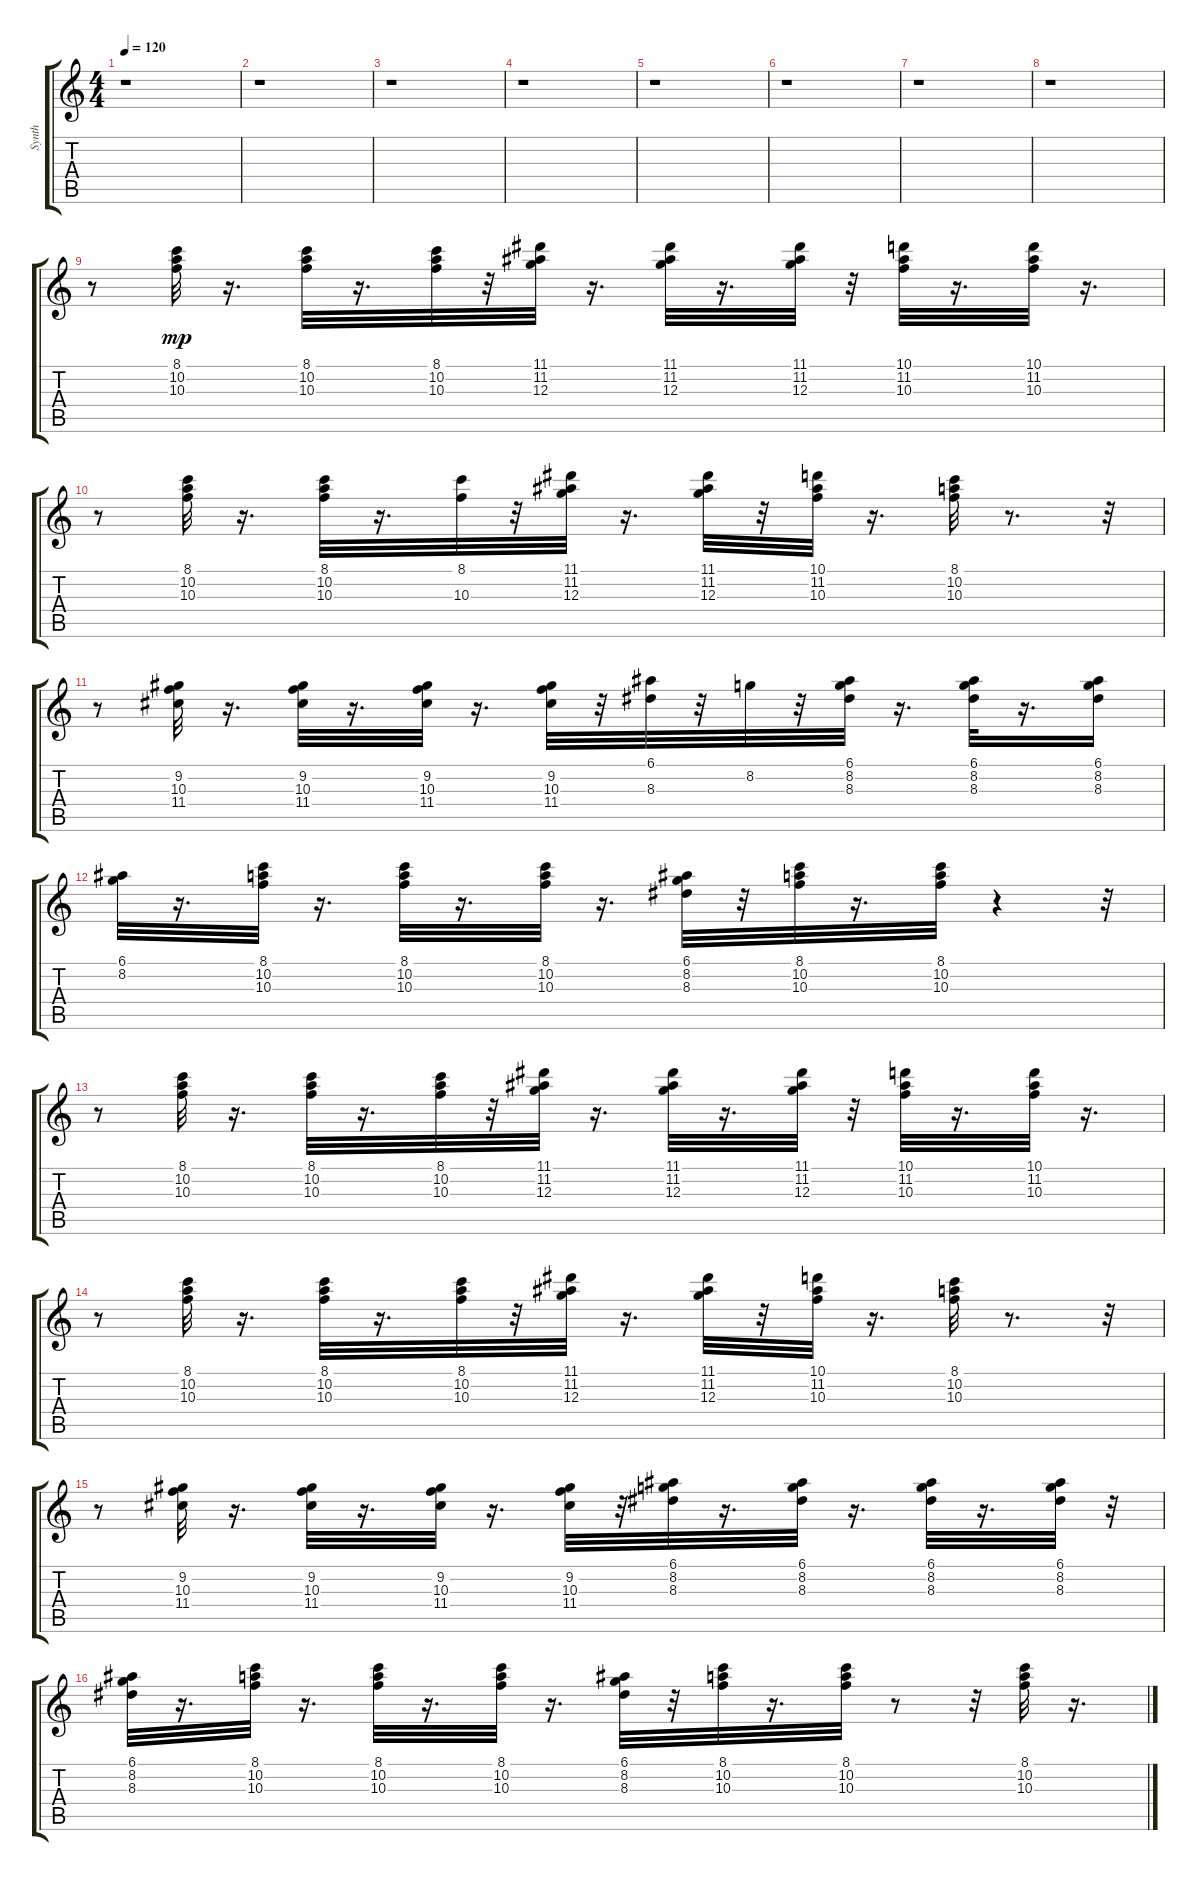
\track ("Synth" "Synth") {instrument synthbass1}
\staff {score tabs}
\tuning (E4 B3 G3 D3 A2 E2) {hide}
\ts (4 4)
\tempo 120
\clef g2
\ks c
r.1{dy mp} |
r.1 |
r.1 |
r.1 |
r.1 |
r.1 |
r.1 |
r.1 |
r.8 (8.1 10.2 10.3).32 r.16{d} (8.1 10.2 10.3).32 r.16{d} (8.1 10.2 10.3).32 r.32 (11.1 11.2 12.3).32 r.16{d} (11.1 11.2 12.3).32 r.16{d} (11.1 11.2 12.3).32 r.32 (10.1 11.2 10.3).32 r.16{d} (10.1 11.2 10.3).32 r.16{d} |
r.8 (8.1 10.2 10.3).32 r.16{d} (8.1 10.2 10.3).32 r.16{d} (8.1 10.3).32 r.32 (11.1 11.2 12.3).32 r.16{d} (11.1 11.2 12.3).32 r.32 (10.1 11.2 10.3).32 r.16{d} (8.1 10.2 10.3).32 r.8{d} r.32 |
r.8 (9.2 10.3 11.4).32 r.16{d} (9.2 10.3 11.4).32 r.16{d} (9.2 10.3 11.4).32 r.16{d} (9.2 10.3 11.4).32 r.32 (6.1 8.3).32 r.32 8.2.32 r.32 (6.1 8.2 8.3).32 r.16{d} (6.1 8.2 8.3).32 r.16{d} (6.1 8.2 8.3).16 |
(6.1 8.2).32 r.16{d} (8.1 10.2 10.3).32 r.16{d} (8.1 10.2 10.3).32 r.16{d} (8.1 10.2 10.3).32 r.16{d} (6.1 8.2 8.3).32 r.32 (8.1 10.2 10.3).32 r.16{d} (8.1 10.2 10.3).32 r.4 r.32 |
r.8 (8.1 10.2 10.3).32 r.16{d} (8.1 10.2 10.3).32 r.16{d} (8.1 10.2 10.3).32 r.32 (11.1 11.2 12.3).32 r.16{d} (11.1 11.2 12.3).32 r.16{d} (11.1 11.2 12.3).32 r.32 (10.1 11.2 10.3).32 r.16{d} (10.1 11.2 10.3).32 r.16{d} |
r.8 (8.1 10.2 10.3).32 r.16{d} (8.1 10.2 10.3).32 r.16{d} (8.1 10.2 10.3).32 r.32 (11.1 11.2 12.3).32 r.16{d} (11.1 11.2 12.3).32 r.32 (10.1 11.2 10.3).32 r.16{d} (8.1 10.2 10.3).32 r.8{d} r.32 |
r.8 (9.2 10.3 11.4).32 r.16{d} (9.2 10.3 11.4).32 r.16{d} (9.2 10.3 11.4).32 r.16{d} (9.2 10.3 11.4).32 r.32 (6.1 8.2 8.3).32 r.16{d} (6.1 8.2 8.3).32 r.16{d} (6.1 8.2 8.3).32 r.16{d} (6.1 8.2 8.3).32 r.32 |
(6.1 8.2 8.3).32 r.16{d} (8.1 10.2 10.3).32 r.16{d} (8.1 10.2 10.3).32 r.16{d} (8.1 10.2 10.3).32 r.16{d} (6.1 8.2 8.3).32 r.32 (8.1 10.2 10.3).32 r.16{d} (8.1 10.2 10.3).32 r.8 r.32 (8.1 10.2 10.3).32 r.16{d}
